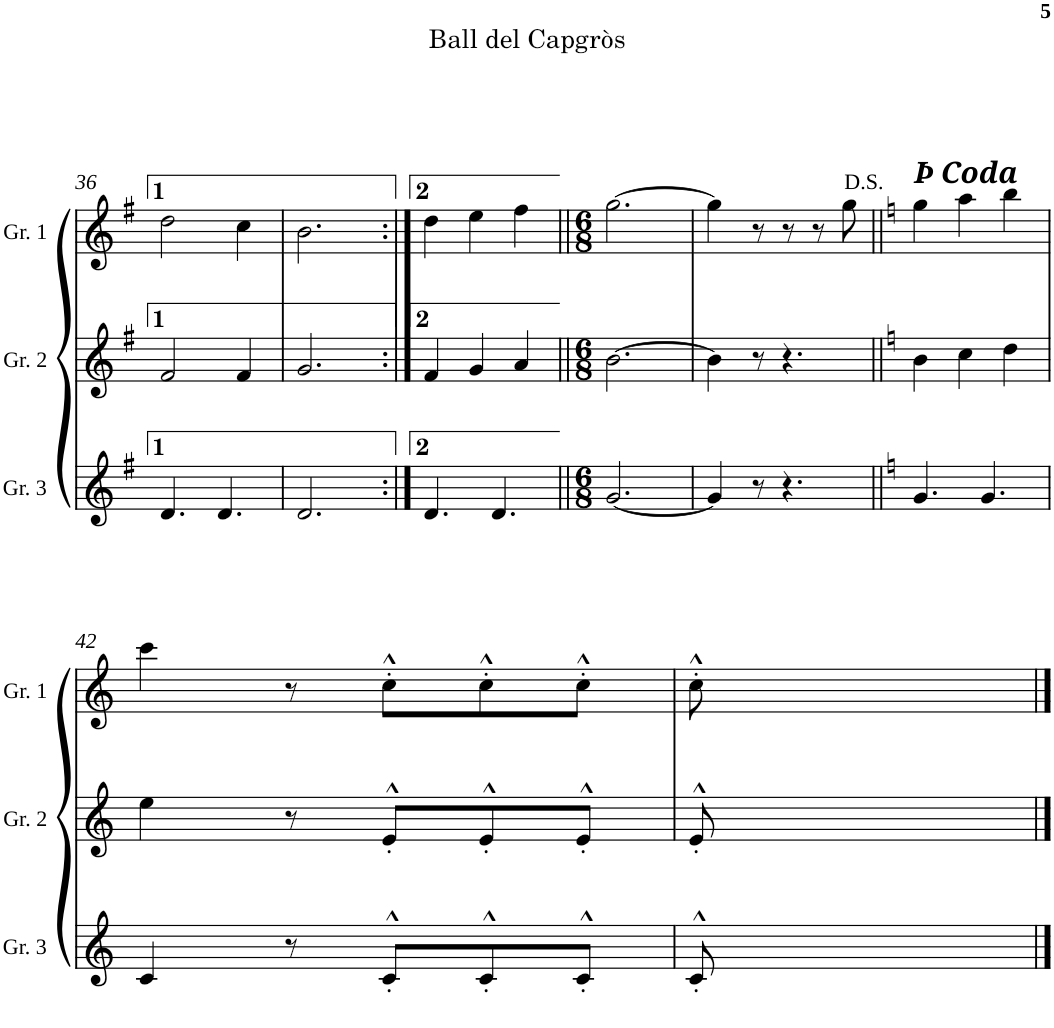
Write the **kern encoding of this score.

**kern	**kern	**kern
*part3	*part2	*part1
*staff3	*staff2	*staff1
*I"Gralla 3	*I"Gralla 2	*I"Gralla 1
*I'Gr. 3	*I'Gr. 2	*I'Gr. 1
!!LO:PB:g=z
*clefG2	*clefG2	*clefG2
*k[f#]	*k[f#]	*k[f#]
*G:	*G:	*G:
*M3/4	*M3/4	*M3/4
=36	=36	=36
4.d/	2f#/	2dd\
4.d/	.	.
.	4f#/	4cc\
=37	=37	=37
2.d/	2.g/	2.b\
=38:|!	=38:|!	=38:|!
4.d/	4f#/	4dd\
.	4g/	4ee\
4.d/	.	.
.	4a/	4ff#\
=39||	=39||	=39||
*M6/8	*M6/8	*M6/8
[2.g/	[2.b\	[2.gg\
=40	=40	=40
4g/]	4b\]	4gg\]
8r	8r	8r
4.r	4.r	8r
.	.	8r
.	.	8gg\
=41||	=41||	=41||
*k[]	*k[]	*k[]
*C:	*C:	*C:
!	!	!LO:TX:a:Bi:t=Þ Coda
4.g/	4b\	4gg\
.	4cc\	4aa\
4.g/	.	.
.	4dd\	4bb\
!!LO:LB:g=z
=42	=42	=42
4c/	4ee\	4ccc\
8r	8r	8r
8c'^^/L	8e'^^/L	8cc'^^\L
8c'^^/	8e'^^/	8cc'^^\
8c'^^/J	8e'^^/J	8cc'^^\J
=43	=43	=43
8c'^^/	8e'^^/	8cc'^^\
2ryy	2ryy	2ryy
8ryy	8ryy	8ryy
==	==	==
*-	*-	*-
